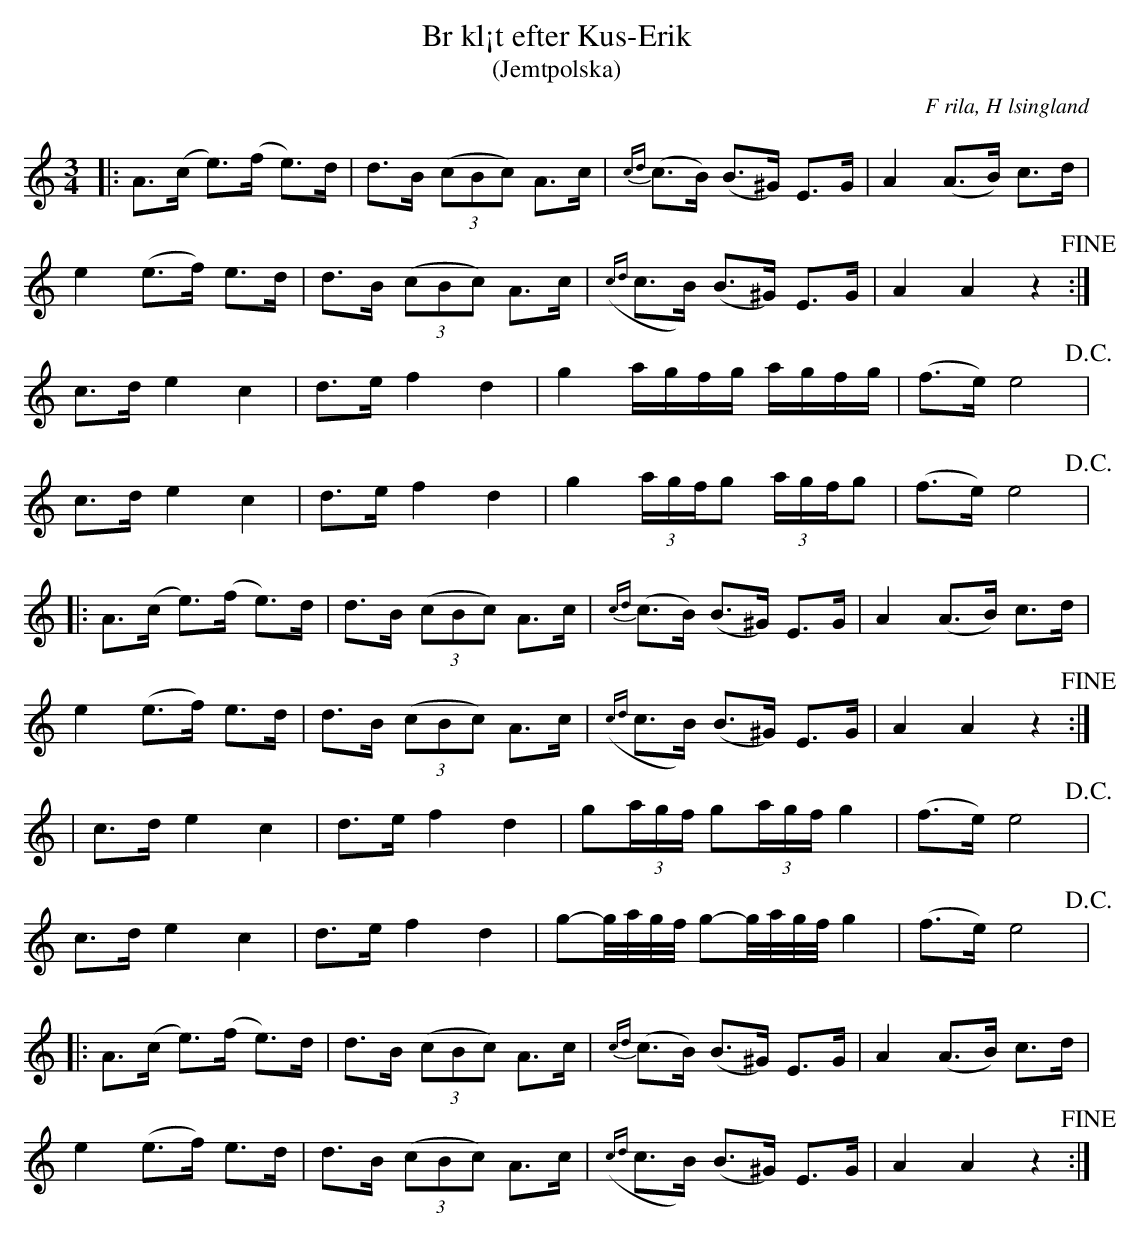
X:1
T: Br kl¡t efter Kus-Erik
T: (Jemtpolska)
O: F rila, H lsingland
M: 3/4
L: 1/8
K: Am
|:A>(c e>)(f e)>d | d>B ((3cBc) A>c | {cd}(c>B) (B>^G)   E>G      | A2    (A>B) c>d  |
e2   (e>f) e>d  | d>B ((3cBc) A>c | ({cd}c>B)    (B>^G)   E>G      | A2    A2    z2  !fine! :|
K: C
c>d  e2    c2   | d>e f2      d2  | g2        a/g/f/g/ a/g/f/g/ | (f>e) e4 !D.C.!       |
c>d  e2    c2   | d>e f2      d2  | g2        (3a/g/f/g (3a/g/f/g | (f>e) e4 !D.C.!       |
|:A>(c e>)(f e)>d | d>B ((3cBc) A>c | {cd}(c>B) (B>^G)   E>G      | A2    (A>B) c>d  |
e2   (e>f) e>d  | d>B ((3cBc) A>c | ({cd}c>B)    (B>^G)   E>G      | A2    A2    z2  !fine! :|
K: C
|c>d  e2    c2   | d>e f2      d2  | g(3a/g/f/        g(3a/g/f/ g2 | (f>e) e4 !D.C.!       |
c>d  e2    c2   | d>e f2      d2  | g-g//a//g//f//        g-g//a//g//f// g2  | (f>e) e4 !D.C.!       |
|:A>(c e>)(f e)>d | d>B ((3cBc) A>c | {cd}(c>B) (B>^G)   E>G      | A2    (A>B) c>d  |
e2   (e>f) te>d  | d>B ((3cBc) tA>c | ({cd}c>B)    (B>^G)   E>G      | A2    A2    z2  !fine! :|
